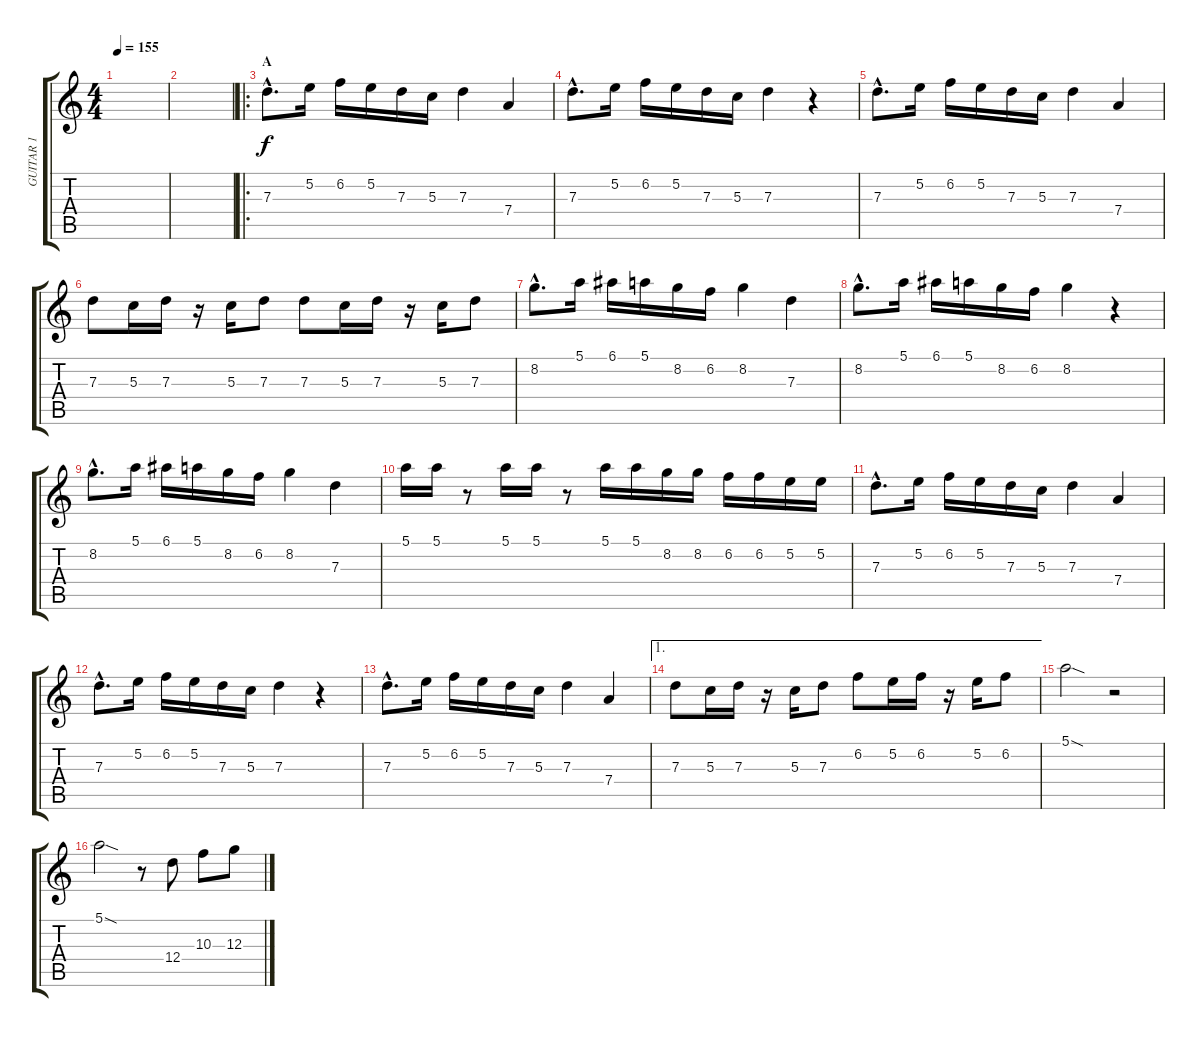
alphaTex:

\track ("GUITAR 1" "GUITAR 1") {instrument distortionguitar}
\staff {score tabs}
\tuning (E4 B3 G3 D3 A2 E2) {hide}
\ts (4 4)
\tempo 155
\clef g2
\ks c
|
|
\ro
\section ("" "A")
7.3{hac}.8{d} 5.2.16 6.2.16 5.2.16 7.3.16 5.3.16 7.3.4 7.4.4 |
7.3{hac}.8{d} 5.2.16 6.2.16 5.2.16 7.3.16 5.3.16 7.3.4 r.4 |
7.3{hac}.8{d} 5.2.16 6.2.16 5.2.16 7.3.16 5.3.16 7.3.4 7.4.4 |
7.3.8 5.3.16 7.3.16 r.16 5.3.16 7.3.8 7.3.8 5.3.16 7.3.16 r.16 5.3.16 7.3.8 |
8.2{hac}.8{d} 5.1.16 6.1.16 5.1.16 8.2.16 6.2.16 8.2.4 7.3.4 |
8.2{hac}.8{d} 5.1.16 6.1.16 5.1.16 8.2.16 6.2.16 8.2.4 r.4 |
8.2{hac}.8{d} 5.1.16 6.1.16 5.1.16 8.2.16 6.2.16 8.2.4 7.3.4 |
5.1.16 5.1.16 r.8 5.1.16 5.1.16 r.8 5.1.16 5.1.16 8.2.16 8.2.16 6.2.16 6.2.16 5.2.16 5.2.16 |
7.3{hac}.8{d} 5.2.16 6.2.16 5.2.16 7.3.16 5.3.16 7.3.4 7.4.4 |
7.3{hac}.8{d} 5.2.16 6.2.16 5.2.16 7.3.16 5.3.16 7.3.4 r.4 |
7.3{hac}.8{d} 5.2.16 6.2.16 5.2.16 7.3.16 5.3.16 7.3.4 7.4.4 |
\ae 1
7.3.8 5.3.16 7.3.16 r.16 5.3.16 7.3.8 6.2.8 5.2.16 6.2.16 r.16 5.2.16 6.2.8 |
5.1{sod}.2 r.2 |
5.1{sod}.2 r.8 12.4.8 10.3.8 12.3.8
